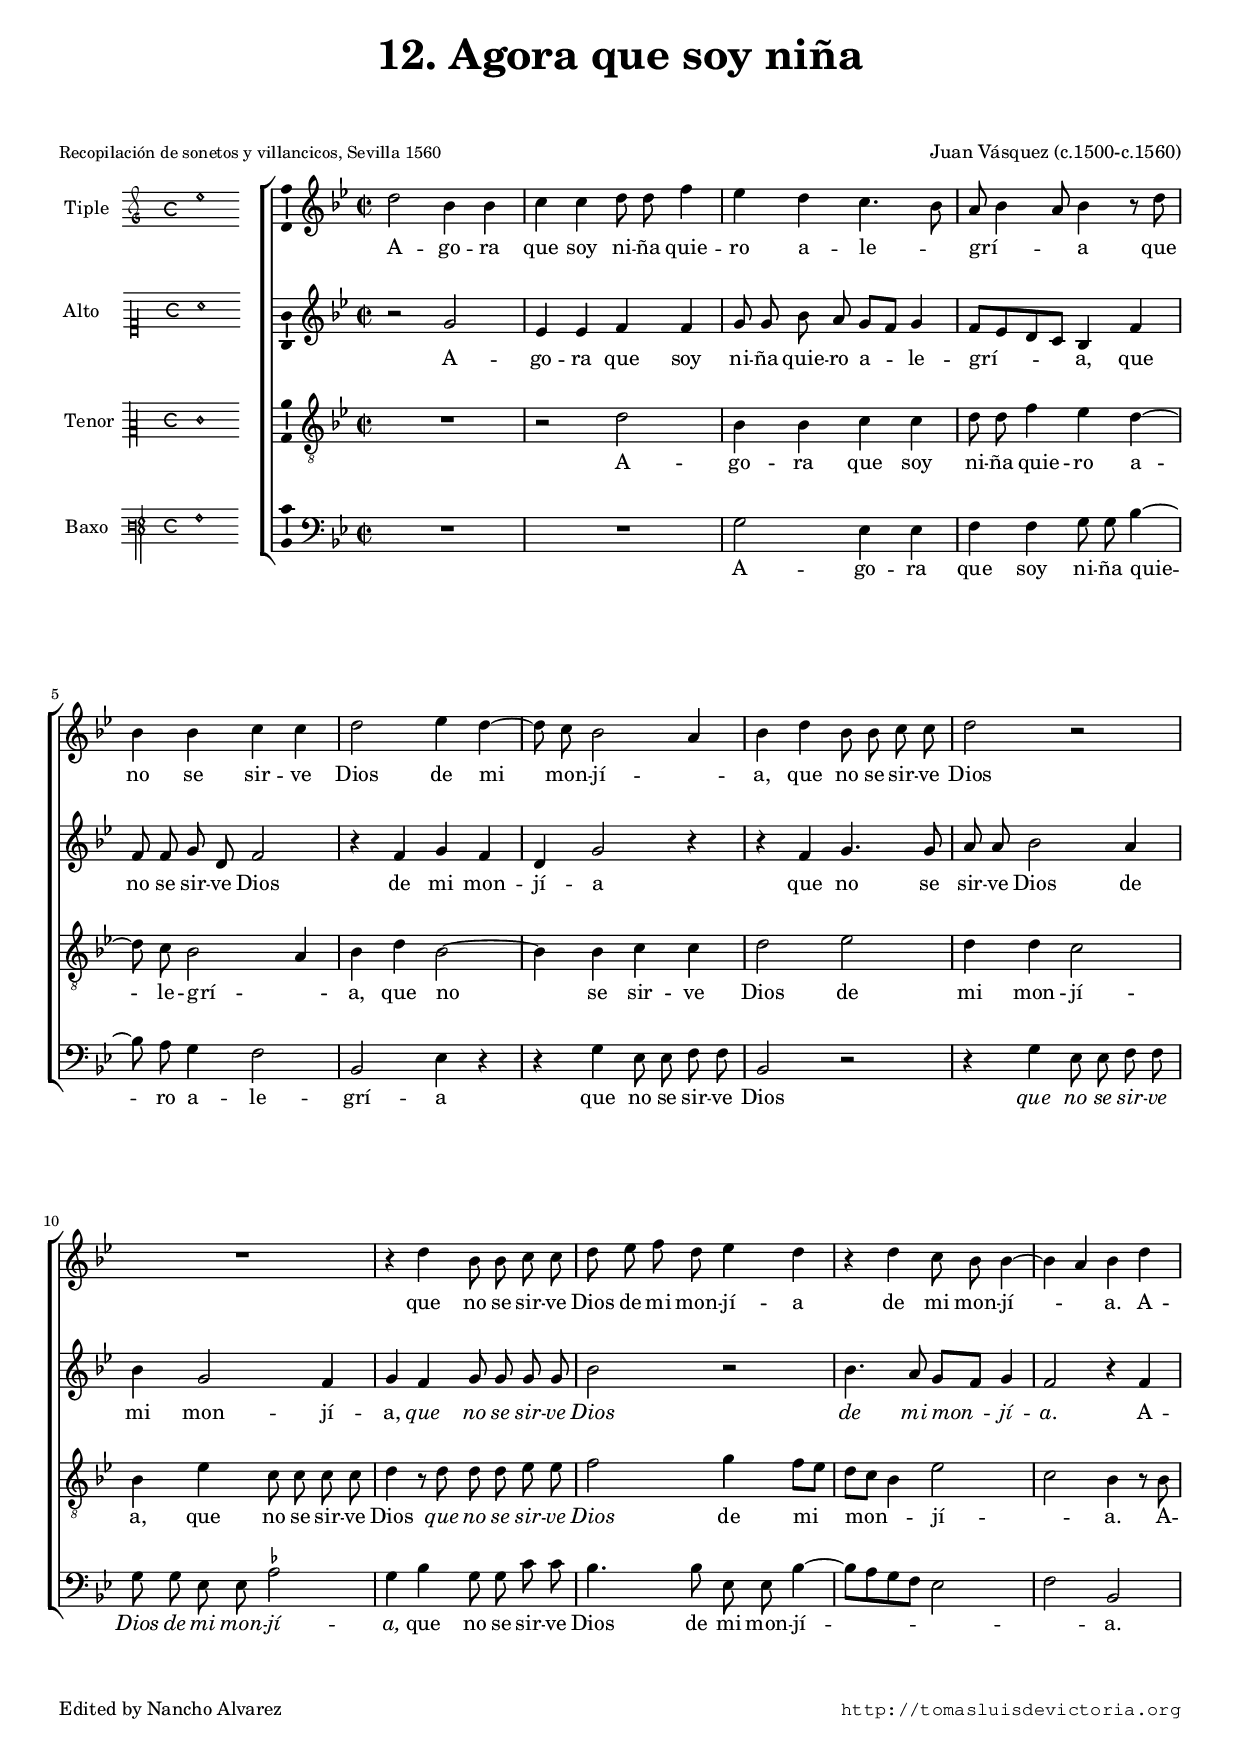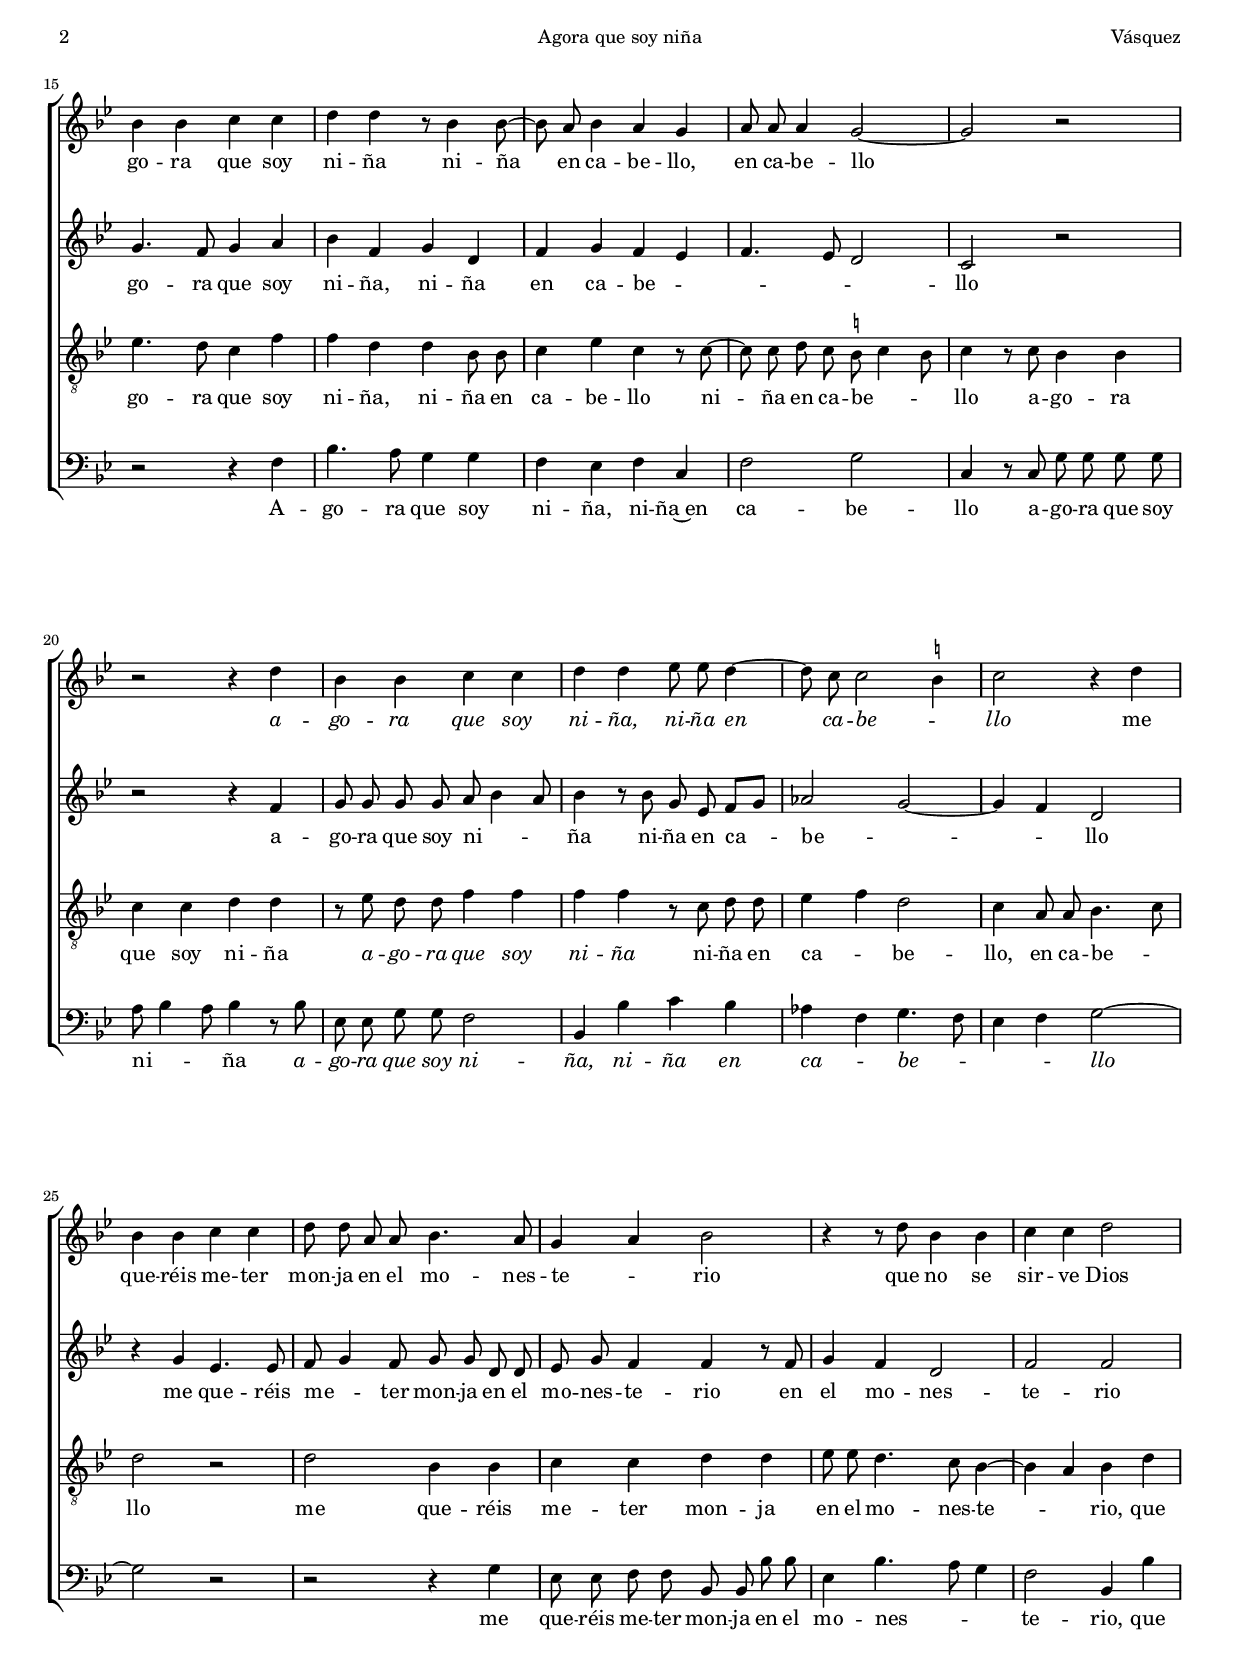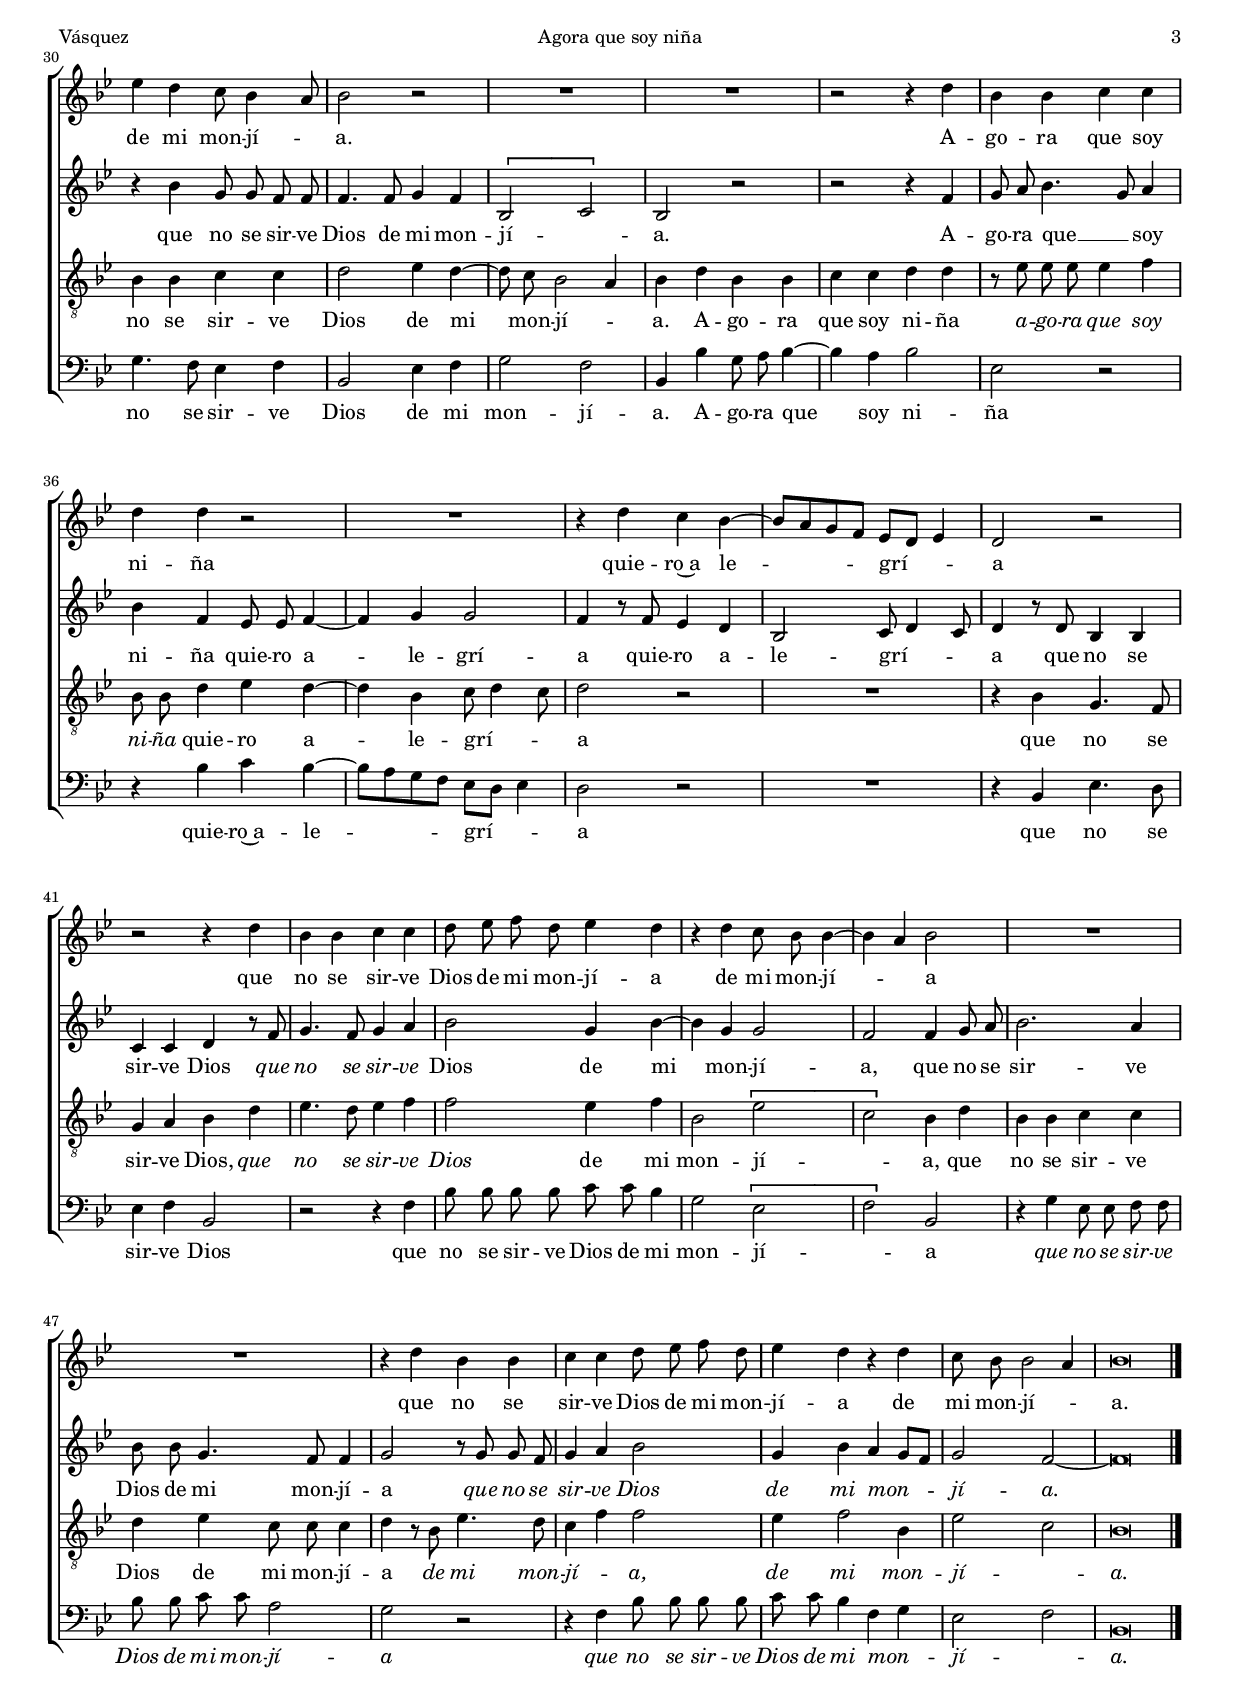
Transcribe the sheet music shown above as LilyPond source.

\version "2.18.0"

#(set-default-paper-size "a4")
#(set-global-staff-size 16.3)
#(ly:set-option 'point-and-click #f)
%mobile -s15.5 -i3.2

italicas=\override LyricText.font-shape = #'italic
rectas=\override LyricText.font-shape = #'upright
ss=\once \set suggestAccidentals = ##t
incipitwidth = 20
mtempo={\tempo 4 = 100}
mtempob={\tempo 4 = 50}
mt=#(define-music-function (parser location offset) (number?) ; move lyric text
      #{ \once \override LyricText.X-offset = -$offset #})

htitle="Agora que soy niña"
hcomposer="Vásquez"

\header {
	title=\markup{\fontsize #3 "12. Agora que soy niña"}
	%subtitle=\markup{""}
	subsubtitle=\markup{\null \vspace #2 }
        composer = \markup{"Juan Vásquez (c.1500-c.1560)"}
        pdfauthor=\composer
        %opus="(-)"
	poet=\markup{\smaller "Recopilación de sonetos y villancicos, Sevilla 1560"} 
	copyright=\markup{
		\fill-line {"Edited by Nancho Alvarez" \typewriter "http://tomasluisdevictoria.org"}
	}
%	tagline=""
}

global={\key c \major \time 2/2 \skip 1*52
        \bar "|."
}


cantus=\relative c''{
	e2 c4 c
	d d e8 e g4
	f4 e d4. c8
	b8 c4 b8 c4 r8 e
	c4 c d d
	e2 f4 e ~
	e8 d c2 b4
	c4 e c8c d d
	e2 r
	R1
	r4 e c8 c d d
	e f g e f4 e
	r4 e d8 c c4 ~
	c4 b c e
	c4 c d d 
	e e r8 c4 c8 ~
	c b c4 b a
	b8 b b4 a2 ~
	a r
	r2 r4 e'
	c c d d
	e e f8 f e4 ~
	e8 d d2 \ss cis4
	d2 r4 e
	c4 c d d
	e8 e b b c4. b8
	a4 b c2
	r4 r8 e c4 c
	d d e2
	f4 e d8 c4 b8
	c2 r
	R1*2
	r2 r4 e
	c c d d
	e e r2
	R1
	r4 e d c ~
	c8[ b a g] f[ e] f4
	e2 r
	r2 r4 e'
	c c d d 
	e8 f g e f4 e
	r4 e d8 c c4 ~
	c4 b c2
	R1*2
	r4 e c c
	d d e8 f g e
	f4 e r4 e
	d8 c c2 b4
	c\breve*1/2
}

altus=\relative c''{
	r2 a
	f4 f g g
	a8 a c b a[ g] a4
	g8[ f e d] c4 g'
	g8 g a e g2
	r4 g a g
	e a2 r4
	r4 g a4. a8
	b b c2 b4
	c4 a2 g4
	a4 g a8 a a a
	c2 r
	c4. b8 a[ g] a4 % CSIC sugiere bes
	g2 r4 g
	a4. g8 a4 b
	c4 g a e
	g a g f
	g4. f8 e2
	d2 r
	r2 r4 g
	a8 a a a b c4 b8
	c4 r8 c a8 f g[ a]
	bes2 a ~
	a4 g e2
	r4 a f4. f8
	g8 a4 g8 a8 a e e
	f a g4 g4 r8 g
	a4 g e2
	g g
	r4 c a8 a g g
	g4. g8 a4 g
	\[c,2 d\]
	c2 r
	r2 r4 g'
	a8 b c4. a8 b4
	c4 g f8 f g4 ~
	g a4 a2
	g4 r8 g f4 e % CSIC sugiere gis
	c2 d8 e4 d8
	e4 r8 e c4 c
	d d e r8 g
	a4. g8 a4 b
	c2 a4 c ~
	c4 a a2
	g2 g4 a8 b
	c2. b4
	c8 c a4. g8 g4
	a2 r8 a a g
	a4 b c2
	a4 c b a8[ g]
	a2 g ~
	g\breve*1/2
}

tenor=\relative c'{
	R1
	r2 e
	c4 c d d
	e8 e g4 f e ~
	e8 d c2 b4
	c4 e c2 ~
	c4 c d d
	e2 f
	e4 e d2
	c4 f d8 d d d
	e4 r8 e e e f f
	g2 a4 g8[ f]
	e[ d] c4 f2
	d c4 r8 c
	f4. e8 d4 g
	g e e c8 c
	d4 f d r8 d ~
	d d e d \ss cis8 d4 \ss cis8
	d4 r8 d c4 c
	d4 d e e
	r8 f e e g4 g
	g g r8 d e e
	f4 g e2
	d4 b8 b c4. d8
	e2 r
	e c4 c
	d d e e
	f8 f e4. d8 c4 ~
	c b c e
	c4 c d d
	e2 f4 e ~
	e8 d c2 b4
	c4 e c c
	d d e e
	r8 f f f f4 g
	c,8 c e4 f4 e ~
	e c d8 e4 d8
	e2 r
	R1
	r4 c a4. g8 
	a4 b c4 e
	f4. e8 f4 g
	g2 f4 g
	c,2 \[f
	d\] c4 e
	c c d d
	e f d8 d d4
	e4 r8 c f4. e8
	d4 g g2
	f4 g2 c,4
	f2 d
	c\breve*1/2
}

bassus=\relative c'{
	R1*2
	a2 f4 f
	g g a8 a c4 ~
	c8 b a4 g2
	c,2 f4 r
	r a f8 f g g
	c,2 r
	r4 a' f8 f g g
	a8 a f f \ss bes2
	a4 c a8 a d d
	c4. c8 f,8 f c'4 ~
	c8[ b a g] f2 % CSIC sugiere bes
	g2 c,
	r2 r4 g'
	c4. b8 a4 a
	g f g d
	g2 a
	d,4 r8 d a' a a a
	b c4 b8 c4 r8 c
	f,8 f a a g2
	c,4 c' d c
	bes4 g a4. g8
	f4 g a2 ~
	a r
	r2 r4 a
	f8 f g g c, c c' c
	f,4 c'4. b8 a4
	g2 c,4 c'
	a4. g8 f4 g
	c,2 f4 g
	a2 g
	c,4 c' a8 b c4 ~
	c4 b4 c2
	f, r2
	r4 c' d4 c4 ~
	c8[ b8 a g] f8[ e] f4
	e2 r
	R1
	r4 c f4. e8
	f4 g c,2
	r2 r4 g'
	c8 c c c d d c4
	a2 \[f
	g\] c,
	r4 a' f8 f g g
	c c d d b2
	a r
	r4 g c8 c c c
	d d c4 g4 a
	f2 g
	c,\breve*1/2
	
}

textocantus=\lyricmode{
A -- go -- ra que soy ni -- ña
quie -- ro a -- le -- _ grí -- _ _ a
que no se sir -- ve Dios de mi mon -- jí -- _ a,
que no se sir -- ve Dios
que no se sir -- ve Dios de mi mon -- jí -- a
de mi mon -- jí -- _ a.
A -- go -- ra que soy ni -- ña
ni -- ña en ca -- be -- llo,
en ca -- be -- llo
\italicas
a -- go -- ra que soy ni -- ña,
ni -- ña en ca -- be -- _ llo
\rectas
me que -- réis me -- ter mon -- ja
en el mo -- nes -- te -- _ rio
que no se sir -- ve Dios de mi mon -- jí -- _ a.
A -- go -- ra que soy ni -- ña
quie -- ro~a le -- grí -- _ a
que no se sir -- ve Dios de mi mon -- jí -- a
de mi mon -- jí -- _ a
que no se sir -- ve Dios de mi mon -- jí -- a % no se sirve a Dios
de mi mon -- jí -- _ a.
}

textoaltus=\lyricmode{
A -- go -- ra que soy ni -- ña
quie -- ro a -- le -- grí -- a,
que no se sir -- ve Dios
de mi mon -- jí -- a
que no se sir -- ve Dios de mi mon -- jí -- a,
\italicas
que no se sir -- ve Dios
de mi mon -- jí -- a.
\rectas
A -- go -- ra que soy ni -- ña,
ni -- ña en ca -- be -- _ _ _ _ llo
a -- go -- ra que soy ni -- _ _ ña
ni -- ña en ca -- be -- _ _ llo
me que -- réis me -- _ ter mon -- ja % me -- ter __ _
en el mo -- nes -- te -- rio
en el mo -- nes -- te -- rio
que no se sir -- ve Dios
de mi mon -- jí -- _ a.
A -- go -- ra que __ _ soy ni -- ña
quie -- ro a -- le -- grí -- a
quie -- ro a -- le -- grí -- _ _ a
que no se sir -- ve Dios
\italicas
que no se sir -- ve
\rectas
Dios de mi mon -- jí -- a,
que no se sir -- ve Dios de mi mon -- jí -- a
\italicas
que no se sir -- ve Dios de mi mon -- _ jí -- a.
}

textotenor=\lyricmode{
A -- go -- ra que soy ni -- ña
\mt #1 quie -- ro a -- le -- grí -- _ a,
que no se sir -- ve Dios de mi mon -- jí -- a,
que no se sir -- ve Dios
\italicas
que no se sir -- ve Dios 
\rectas
de mi mon -- _ jí -- _ a.
A -- go -- ra que soy ni -- ña,
ni -- ña en ca -- be -- llo
ni -- ña en ca -- be -- _ _ llo
a -- go -- ra que soy ni -- ña
\italicas
a -- go -- ra que soy ni -- ña
\rectas
ni -- ña en ca -- _ be -- llo,
en ca -- be -- _ llo
me que -- réis me -- ter mon -- ja
en el mo -- nes -- te -- _ rio,
que no se sir -- ve Dios de mi mon -- jí -- _ a.
A -- go -- ra que soy ni -- ña
\italicas
a -- go -- ra que soy ni -- ña
\rectas
quie -- ro a -- le -- grí -- _ _ a
que no se sir -- ve Dios,
\italicas
que no se sir -- ve Dios 
\rectas
de mi mon -- jí -- _ a,
que no se sir -- ve Dios de mi mon -- jí -- a
\italicas
de mi mon -- jí -- _ a,
de mi mon -- jí -- _ a. % CSIC no repite texto
}

textobassus=\lyricmode{
A -- go -- ra que soy ni -- ña
quie -- ro a -- le -- grí -- a
que no se sir -- ve Dios
\italicas
que no se sir -- ve Dios de mi mon -- jí -- a,
\rectas
que no se sir -- ve Dios de mi mon -- jí -- _ _ a.
A -- go -- ra que soy ni -- ña,
ni -- ña~en ca -- be -- llo
a -- go -- ra que soy ni -- _ _ ña
\italicas
a -- go -- ra que soy ni -- ña,
ni -- ña en ca -- _ be -- _ _ _ llo
\rectas
me que -- réis me -- ter mon -- ja
en el mo -- nes -- _ _ te -- rio,
que no se sir -- ve Dios de mi mon -- jí -- a.
A -- go -- ra que soy ni -- ña
quie -- ro~a -- le -- grí -- _ a % cambiado para ser igual que tiple
que no se sir -- ve Dios
que no se sir -- ve Dios de mi mon -- jí -- _ a
\italicas
que no se sir -- ve Dios de mi mon -- jí -- a
que no se sir -- ve Dios de mi mon -- _ jí -- _ a.
}


incipitcantus=\markup{
	\score{
		{ 
		\set Staff.instrumentName="Tiple  "
		\override NoteHead.style = #'neomensural
		\override Staff.TimeSignature.style = #'neomensural
		\cadenzaOn 
		\clef "petrucci-g"
		\key c \major
		\time 4/4
		e''1
		} 

	\layout { line-width=\incipitwidth indent = 0 }
	}
}

incipitaltus=\markup{
	\score{
		{ 
		\set Staff.instrumentName="Alto    "
		\override NoteHead.style = #'neomensural 
		\override Staff.TimeSignature.style = #'neomensural
		\cadenzaOn 
		\clef "petrucci-c1"
		\key c \major
		\time 4/4
                a'1
		} 
	\layout { line-width=\incipitwidth indent = 0 }
	}
}


incipittenor=\markup{
	\score{
		{ 
		\set Staff.instrumentName="Tenor "
		\override NoteHead.style = #'neomensural 
		\override Staff.TimeSignature.style = #'neomensural
		\cadenzaOn 
		\clef "petrucci-c2"
		\key c \major
		\time 4/4
                e'1
		} 
	\layout { line-width=\incipitwidth indent=0 }
	}
}

incipitbassus=\markup{
	\score{
		{ 
		\set Staff.instrumentName="Baxo  "
		\override NoteHead.style = #'neomensural
		\override Staff.TimeSignature.style = #'neomensural
		\cadenzaOn 
		\clef "petrucci-f3"
		\key c \major
		\time 4/4
                a1
		} 
	\layout { line-width=\incipitwidth indent = 0 }
	}
}

%\layout {
%       \context {\Voice
%               \remove Ligature_bracket_engraver
%               \consists Mensural_ligature_engraver
%       }
%       line-width=\incipitwidth
%       indent = 0
%}

\score {\transpose c' bes{
\new ChoirStaff<<

	\new Staff <<\global
	\new Voice="v1" {
		\set Staff.instrumentName=\incipitcantus
		\clef "treble"
		\cantus }
	\new Lyrics \lyricsto "v1" {\textocantus }
	>>

	\new Staff <<\global
	\new Voice="v2" {
		\set Staff.instrumentName=\incipitaltus
		\clef "treble"
		\altus }
	\new Lyrics \lyricsto "v2" {\textoaltus }
	>>
	
	\new Staff <<\global
	\new Voice="v3" {
		\set Staff.instrumentName=\incipittenor
		\clef "G_8"
		\tenor }
	\new Lyrics \lyricsto "v3" {\textotenor }
	>>

	\new Staff <<\global
	\new Voice="v4" {
		\set Staff.instrumentName=\incipitbassus
		\clef "bass"
		\bassus }
	\new Lyrics \lyricsto "v4" {\textobassus }
	>>
	
>>

	} % transpose

\layout{ 
	\context {\Lyrics 
		\override VerticalAxisGroup.staff-affinity = #UP
		\override VerticalAxisGroup.nonstaff-relatedstaff-spacing =
			#'((basic-distance . 0) (minimum-distance . 0) (padding . .6))
		\override LyricText.font-size = #1.2
		\override LyricHyphen.minimum-distance = #0.5
	}
	\context {\Score 
		tempoHideNote = ##t
		\override BarNumber.padding = #2 
	}
	\context {\Voice 
		%melismaBusyProperties = #'()
		autoBeaming = ##f
	}
	\context {\Staff 
                %\RemoveEmptyStaves
                %\override VerticalAxisGroup.remove-first = ##t
		\override VerticalAxisGroup.staff-staff-spacing =
			#'((basic-distance . 11) (minimum-distance . 0) (padding . 1))
		\consists Ambitus_engraver 
		\override LigatureBracket.padding = #1
	}
}

%\midi { \mtempo }

}


\paper{
	evenHeaderMarkup=\markup  \fill-line { \fromproperty #'page:page-number-string \htitle \hcomposer }
	oddHeaderMarkup= \markup  \fill-line { \on-the-fly #not-first-page \hcomposer \on-the-fly #not-first-page \htitle \on-the-fly #not-first-page \fromproperty #'page:page-number-string }
	%system-count=20
	%page-count = 8
	%systems-per-page = 3
	ragged-last-bottom = ##f
	indent=3.6\cm
	system-system-spacing =
	#'((basic-distance . 20) (minimum-distance . 0) (padding . 5))
	top-system-spacing = % header
	#'((basic-distance . 9) (minimum-distance . 0) (padding . 0))
	last-bottom-spacing = % footer
	#'((basic-distance . 13) (minimum-distance . 0) (padding . 0))
	markup-system-spacing.padding = #1.5
}
